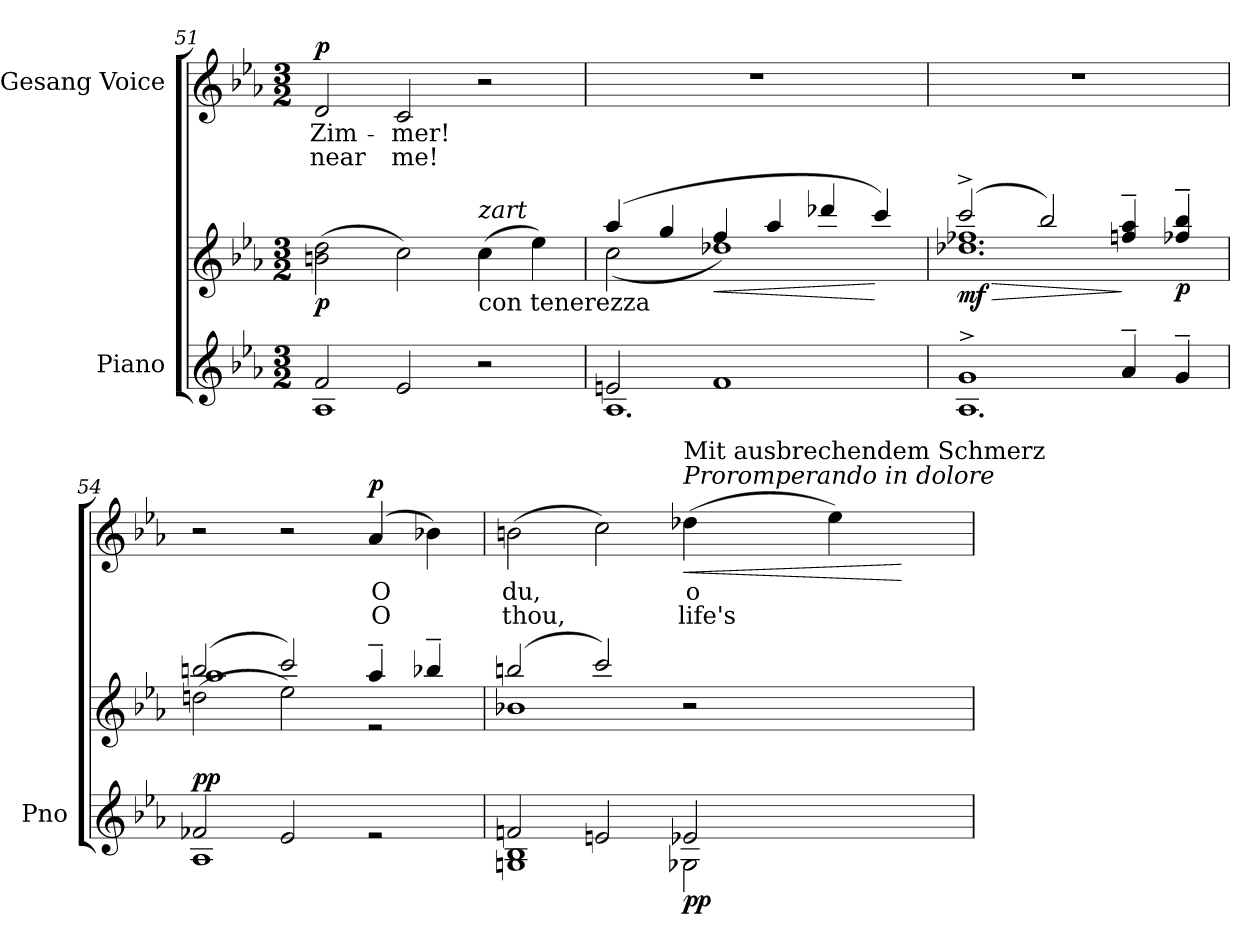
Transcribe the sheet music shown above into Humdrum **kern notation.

**kern	**kern	**dynam	**kern	**text	**text	**dynam
*part2	*part2	*part2	*part1	*part1	*part1	*part1
*staff3	*staff2	*staff2/3	*staff1	*staff1	*staff1	*staff1
*I"Piano	*	*	*I"Gesang Voice	*	*	*
*I'Pno	*	*	*	*	*	*
*clefG2	*clefG2	*	*clefG2	*	*	*
*k[b-e-a-]	*k[b-e-a-]	*	*k[b-e-a-]	*	*	*
*M3/2	*M3/2	*	*M3/2	*	*	*
=51	=51	=51	=51	=51	=51	=51
*^	*	*	*	*	*	*
!	!	!	!LO:DY:b	!	!LO:LY:b	!LO:LY:b	!LO:DY:a
2f/	1A-	(2bn\ 2dd\	p	2d/	Zim-	near	p
!	!	!	!	!	!LO:LY:b	!LO:LY:b	!
2e-/	.	2cc\)	.	2c/	-mer!	me!	.
!	!	!LO:TX:a:i:t=zart	!	!	!	!	!
!	!	!LO:TX:b:t=con tenerezza	!	!	!	!	!
2r	2rgyy	(4cc\	.	2r	.	.	.
.	.	4ee-\)	.	.	.	.	.
=52	=52	=52	=52	=52	=52	=52	=52
*	*	*^	*	*	*	*	*
2en/	1.A-	(4aa-/	(2cc\	.	1.r	.	.	.
.	.	4gg/	.	.	.	.	.	.
!	!	!	!	!LO:HP:b	!	!	!	!
1f	.	4ff/	1dd-X)	<	.	.	.	.
.	.	4aa-/	.	.	.	.	.	.
.	.	4ddd-X/	.	.	.	.	.	.
.	.	4ccc/)	.	[	.	.	.	.
=53	=53	=53	=53	=53	=53	=53	=53	=53
!	!	!	!	!LO:HP:b	!	!	!	!
!	!	!	!	!LO:DY:n=1:b	!	!	!	!
1g^	1.A-	(2ccc^/	1.dd-X 1.ff-X	> mf	1.r	.	.	.
.	.	2bb-/)	.	.	.	.	.	.
4a-~/	.	4ffn/~ 4aa-/~	.	]	.	.	.	.
!	!	!	!	!LO:DY:n=2:b	!	!	!	!
4g~/	.	4ff-X/~ 4bb-/~	.	p	.	.	.	.
!!LO:LB:g=z
=54	=54	=54	=54	=54	=54	=54	=54	=54
*	*	*	*^	*	*	*	*	*
!	!	!	!	!	!LO:DY:a=2	!	!	!	!
2f-X/	1A-	(2bbn/	1aa-	(2ddn\	pp	2r	.	.	.
2e-/	.	2ccc/)	.	2ee-\)	.	2r	.	.	.
!	!	!	!	!	!	!	!LO:LY:b	!LO:LY:b	!LO:DY:a
2re	2ryy	4aa-~/	2ryy	2re	.	(4a-/	O	O	p
.	.	4bb-X~/	.	.	.	4b-X\)	.	.	.
*	*	*	*v	*v	*	*	*	*	*
=55	=55	=55	=55	=55	=55	=55	=55	=55
!	!	!	!	!	!	!LO:LY:b	!LO:LY:b	!
2fn/	1Gn 1B-	(2bbn/	1b-X	.	(2bn\	du,	thou,	.
2en/	.	2ccc/)	.	.	2cc\)	.	.	.
!	!	!	!	!	!LO:TX:a:i:t=Proromperando in dolore	!	!	!
!	!	!	!	!	!LO:TX:a:t=Mit ausbrechendem Schmerz	!	!	!
!	!	!	!	!LO:DY:b=2	!	!LO:LY:b	!LO:LY:b	!LO:HP:b
2e-X/	2G-X\	2r	2ryy	pp	(4dd-X\	o	life's	<
.	.	.	.	.	4ee-\)	.	.	.
*v	*v	*	*	*	*	*	*	*
*	*v	*v	*	*	*	*	*
.	.	.	.	.	.	[
=	=	=	=	=	=	=
*-	*-	*-	*-	*-	*-	*-
